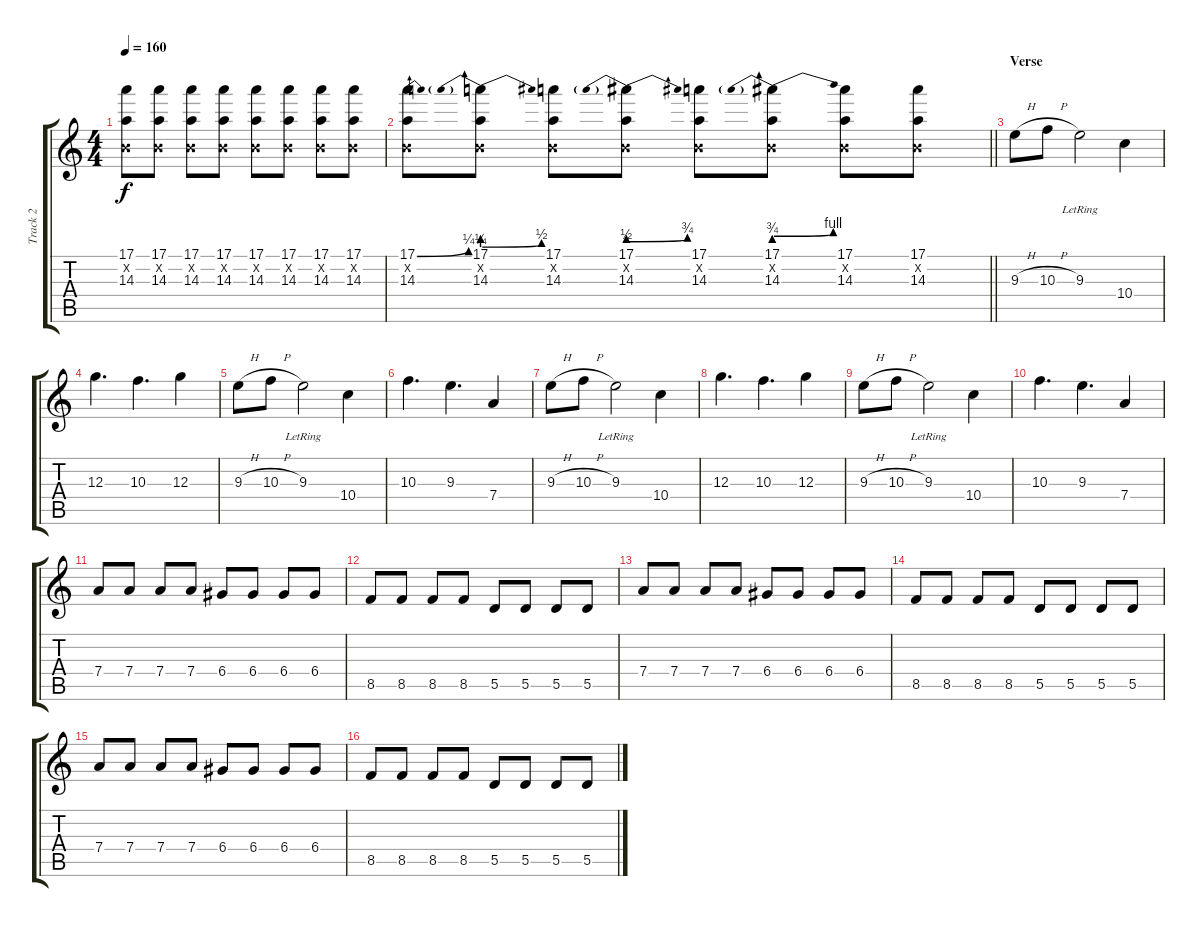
\track ("Track 2" "Track 2") {instrument distortionguitar}
\staff {score tabs}
\tuning (E4 B3 G3 D3 A2 D2) {hide}
\ts (4 4)
\tempo 160
\clef g2
\ks c
(17.1 0.2{x} 14.3).8{dy f} (17.1 0.2{x} 14.3).8 (17.1 0.2{x} 14.3).8 (17.1 0.2{x} 14.3).8 (17.1 0.2{x} 14.3).8 (17.1 0.2{x} 14.3).8 (17.1 0.2{x} 14.3).8 (17.1 0.2{x} 14.3).8 |
\barLineRight lightlight
(17.1{be (bend 0 0 60 1)} 0.2{x} 14.3).8 (17.1{be (prebendbend 0 1 60 2)} 0.2{x} 14.3).8 (17.1 0.2{x} 14.3).8 (17.1{be (prebendbend 0 2 60 3)} 0.2{x} 14.3).8 (17.1 0.2{x} 14.3).8 (17.1{be (prebendbend 0 3 60 4)} 0.2{x} 14.3).8 (17.1 0.2{x} 14.3).8 (17.1 0.2{x} 14.3).8 |
\section ("" "Verse")
9.3{h}.8 10.3{h}.8 9.3{lr}.2 10.4.4 |
12.3.4{d} 10.3.4{d} 12.3.4 |
9.3{h}.8 10.3{h}.8 9.3{lr}.2 10.4.4 |
10.3.4{d} 9.3.4{d} 7.4.4 |
9.3{h}.8 10.3{h}.8 9.3{lr}.2 10.4.4 |
12.3.4{d} 10.3.4{d} 12.3.4 |
9.3{h}.8 10.3{h}.8 9.3{lr}.2 10.4.4 |
10.3.4{d} 9.3.4{d} 7.4.4 |
7.4.8 7.4.8 7.4.8 7.4.8 6.4.8 6.4.8 6.4.8 6.4.8 |
8.5.8 8.5.8 8.5.8 8.5.8 5.5.8 5.5.8 5.5.8 5.5.8 |
7.4.8 7.4.8 7.4.8 7.4.8 6.4.8 6.4.8 6.4.8 6.4.8 |
8.5.8 8.5.8 8.5.8 8.5.8 5.5.8 5.5.8 5.5.8 5.5.8 |
7.4.8 7.4.8 7.4.8 7.4.8 6.4.8 6.4.8 6.4.8 6.4.8 |
8.5.8 8.5.8 8.5.8 8.5.8 5.5.8 5.5.8 5.5.8 5.5.8
